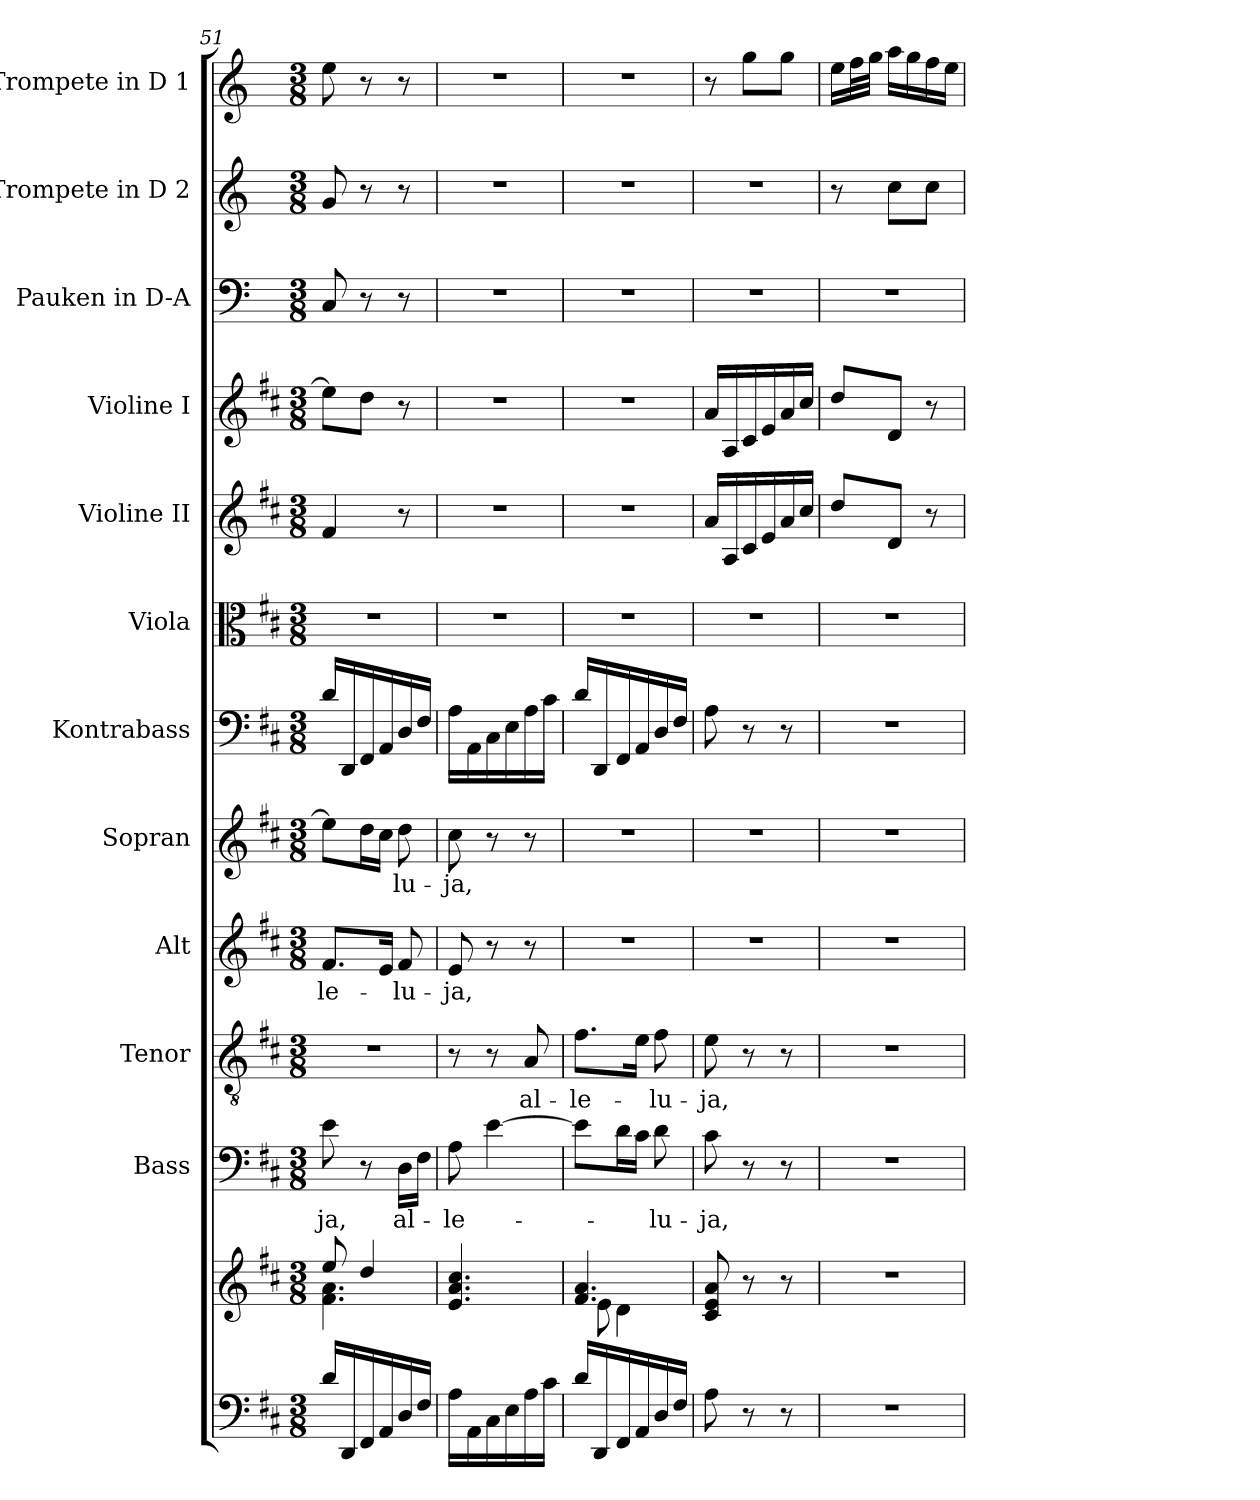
**kern	**kern	**kern	**text	**kern	**text	**kern	**text	**kern	**text	**kern	**kern	**kern	**kern	**kern	**kern	**kern
*part12	*part12	*part11	*part11	*part10	*part10	*part9	*part9	*part8	*part8	*part7	*part6	*part5	*part4	*part3	*part2	*part1
*staff13	*staff12	*staff11	*staff11	*staff10	*staff10	*staff9	*staff9	*staff8	*staff8	*staff7	*staff6	*staff5	*staff4	*staff3	*staff2	*staff1
*	*	*I"Bass	*	*I"Tenor	*	*I"Alt	*	*I"Sopran	*	*I"Kontrabass	*I"Viola	*I"Violine II	*I"Violine I	*I"Pauken in D-A	*I"Trompete in D 2	*I"Trompete in D 1
*	*	*I'B.	*	*I'T.	*	*I'A.	*	*I'S.	*	*I'Kb.	*I'Vla.	*I'Vl. II	*I'Vl. I	*I'Pauk.	*I'Trp. D 2	*I'Trp. D 1
!!LO:PB:g=z
*clefF4	*clefG2	*clefF4	*	*clefGv2	*	*clefG2	*	*clefG2	*	*clefF4	*clefC3	*clefG2	*clefG2	*clefF4	*clefG2	*clefG2
*	*	*	*	*	*	*	*	*	*	*ITrd7c12	*	*	*	*ITrd-1c-2	*ITrd-1c-2	*ITrd-1c-2
*k[f#c#]	*k[f#c#]	*k[f#c#]	*	*k[f#c#]	*	*k[f#c#]	*	*k[f#c#]	*	*k[f#c#]	*k[f#c#]	*k[f#c#]	*k[f#c#]	*k[f#c#]	*k[f#c#]	*k[f#c#]
*D:	*D:	*D:	*	*D:	*	*D:	*	*D:	*	*D:	*D:	*D:	*D:	*D:	*D:	*D:
*M3/8	*M3/8	*M3/8	*	*M3/8	*	*M3/8	*	*M3/8	*	*M3/8	*M3/8	*M3/8	*M3/8	*M3/8	*M3/8	*M3/8
=51	=51	=51	=51	=51	=51	=51	=51	=51	=51	=51	=51	=51	=51	=51	=51	=51
*	*^	*	*	*	*	*	*	*	*	*	*	*	*	*	*	*
!	!	!	!	!LO:LY:b	!	!	!	!LO:LY:b	!	!	!	!	!	!	!	!	!
16d/LL	8ee/	4.f#\ 4.a\	8e\	-ja,	4.r	.	8.f#/L	-le-	8ee\L]	.	16D/LL	4.r	4f#/	8ee\L]	8D/	8a/	8ff#\
16DD/	.	.	.	.	.	.	.	.	.	.	16DDD/	.	.	.	.	.	.
16FF#/	4dd/	.	8r	.	.	.	.	.	16dd\L	.	16FFF#/	.	.	8dd\J	8r	8r	8r
16AA/	.	.	.	.	.	.	16e/Jk	.	16cc#\JJ	.	16AAA/	.	.	.	.	.	.
!	!	!	!	!LO:LY:b	!	!	!	!LO:LY:b	!	!LO:LY:b	!	!	!	!	!	!	!
16D/	.	.	16D\LL	al-	.	.	8f#/	-lu-	8dd\	-lu-	16DD/	.	8r	8r	8r	8r	8r
16F#/JJ	.	.	16F#\JJ	.	.	.	.	.	.	.	16FF#/JJ	.	.	.	.	.	.
*	*v	*v	*	*	*	*	*	*	*	*	*	*	*	*	*	*	*
=52	=52	=52	=52	=52	=52	=52	=52	=52	=52	=52	=52	=52	=52	=52	=52	=52
!	!	!	!LO:LY:b	!	!	!	!LO:LY:b	!	!LO:LY:b	!	!	!	!	!	!	!
16A\LL	4.e/ 4.a/ 4.cc#/	8A\	-le-	8r	.	8e/	-ja,	8cc#\	-ja,	16AA\LL	4.r	4.r	4.r	4.r	4.r	4.r
16AA\	.	.	.	.	.	.	.	.	.	16AAA\	.	.	.	.	.	.
16C#\	.	[4e\	.	8r	.	8r	.	8r	.	16CC#\	.	.	.	.	.	.
16E\	.	.	.	.	.	.	.	.	.	16EE\	.	.	.	.	.	.
!	!	!	!	!	!LO:LY:b	!	!	!	!	!	!	!	!	!	!	!
16A\	.	.	.	8A/	al-	8r	.	8r	.	16AA\	.	.	.	.	.	.
16c#\JJ	.	.	.	.	.	.	.	.	.	16C#\JJ	.	.	.	.	.	.
=53	=53	=53	=53	=53	=53	=53	=53	=53	=53	=53	=53	=53	=53	=53	=53	=53
*	*^	*	*	*	*	*	*	*	*	*	*	*	*	*	*	*
!	!	!	!	!	!	!LO:LY:b	!	!	!	!	!	!	!	!	!	!	!
16d/LL	4.f#/ 4.a/	8e\	8e\L]	.	8.f#\L	-le-	4.r	.	4.r	.	16D/LL	4.r	4.r	4.r	4.r	4.r	4.r
16DD/	.	.	.	.	.	.	.	.	.	.	16DDD/	.	.	.	.	.	.
16FF#/	.	4d\	16d\L	.	.	.	.	.	.	.	16FFF#/	.	.	.	.	.	.
16AA/	.	.	16c#\JJ	.	16e\Jk	.	.	.	.	.	16AAA/	.	.	.	.	.	.
!	!	!	!	!LO:LY:b	!	!LO:LY:b	!	!	!	!	!	!	!	!	!	!	!
16D/	.	.	8d\	-lu-	8f#\	-lu-	.	.	.	.	16DD/	.	.	.	.	.	.
16F#/JJ	.	.	.	.	.	.	.	.	.	.	16FF#/JJ	.	.	.	.	.	.
*	*v	*v	*	*	*	*	*	*	*	*	*	*	*	*	*	*	*
=54	=54	=54	=54	=54	=54	=54	=54	=54	=54	=54	=54	=54	=54	=54	=54	=54
!	!	!	!LO:LY:b	!	!LO:LY:b	!	!	!	!	!	!	!	!	!	!	!
8A\	8c#/ 8e/ 8a/	8c#\	-ja,	8e\	-ja,	4.r	.	4.r	.	8AA\	4.r	16a/LL	16a/LL	4.r	4.r	8r
.	.	.	.	.	.	.	.	.	.	.	.	16A/	16A/	.	.	.
8r	8r	8r	.	8r	.	.	.	.	.	8r	.	16c#/	16c#/	.	.	8aa\L
.	.	.	.	.	.	.	.	.	.	.	.	16e/	16e/	.	.	.
8r	8r	8r	.	8r	.	.	.	.	.	8r	.	16a/	16a/	.	.	8aa\J
.	.	.	.	.	.	.	.	.	.	.	.	16cc#/JJ	16cc#/JJ	.	.	.
=55	=55	=55	=55	=55	=55	=55	=55	=55	=55	=55	=55	=55	=55	=55	=55	=55
4.r	4.r	4.r	.	4.r	.	4.r	.	4.r	.	4.r	4.r	8dd/L	8dd/L	4.r	8r	16ff#\LL
.	.	.	.	.	.	.	.	.	.	.	.	.	.	.	.	32gg\L
.	.	.	.	.	.	.	.	.	.	.	.	.	.	.	.	32aa\JJJ
.	.	.	.	.	.	.	.	.	.	.	.	8d/J	8d/J	.	8dd\L	16bb\LL
.	.	.	.	.	.	.	.	.	.	.	.	.	.	.	.	16aa\
.	.	.	.	.	.	.	.	.	.	.	.	8r	8r	.	8dd\J	16gg\
.	.	.	.	.	.	.	.	.	.	.	.	.	.	.	.	16ff#\JJ
=	=	=	=	=	=	=	=	=	=	=	=	=	=	=	=	=
*-	*-	*-	*-	*-	*-	*-	*-	*-	*-	*-	*-	*-	*-	*-	*-	*-
